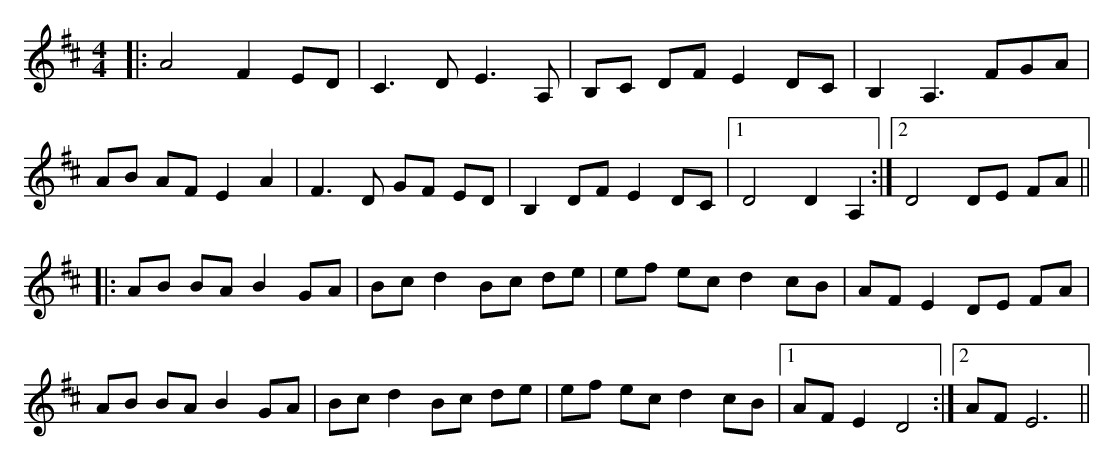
X:1
M:4/4
K:D
|:A4 F2ED|C3D E3A,|B,C DF E2DC|B,2A,3 FGA|
AB AF E2A2|F3D GF ED|B,2DF E2DC|1 D4 D2A,2:|2 D4 DE FA||
|:AB BA B2GA|Bcd2 Bc de|ef ec d2cB|AFE2 DE FA|
AB BA B2GA|Bcd2 Bc de|ef ec d2cB|1 AFE2 D4:|2 AF E6||
